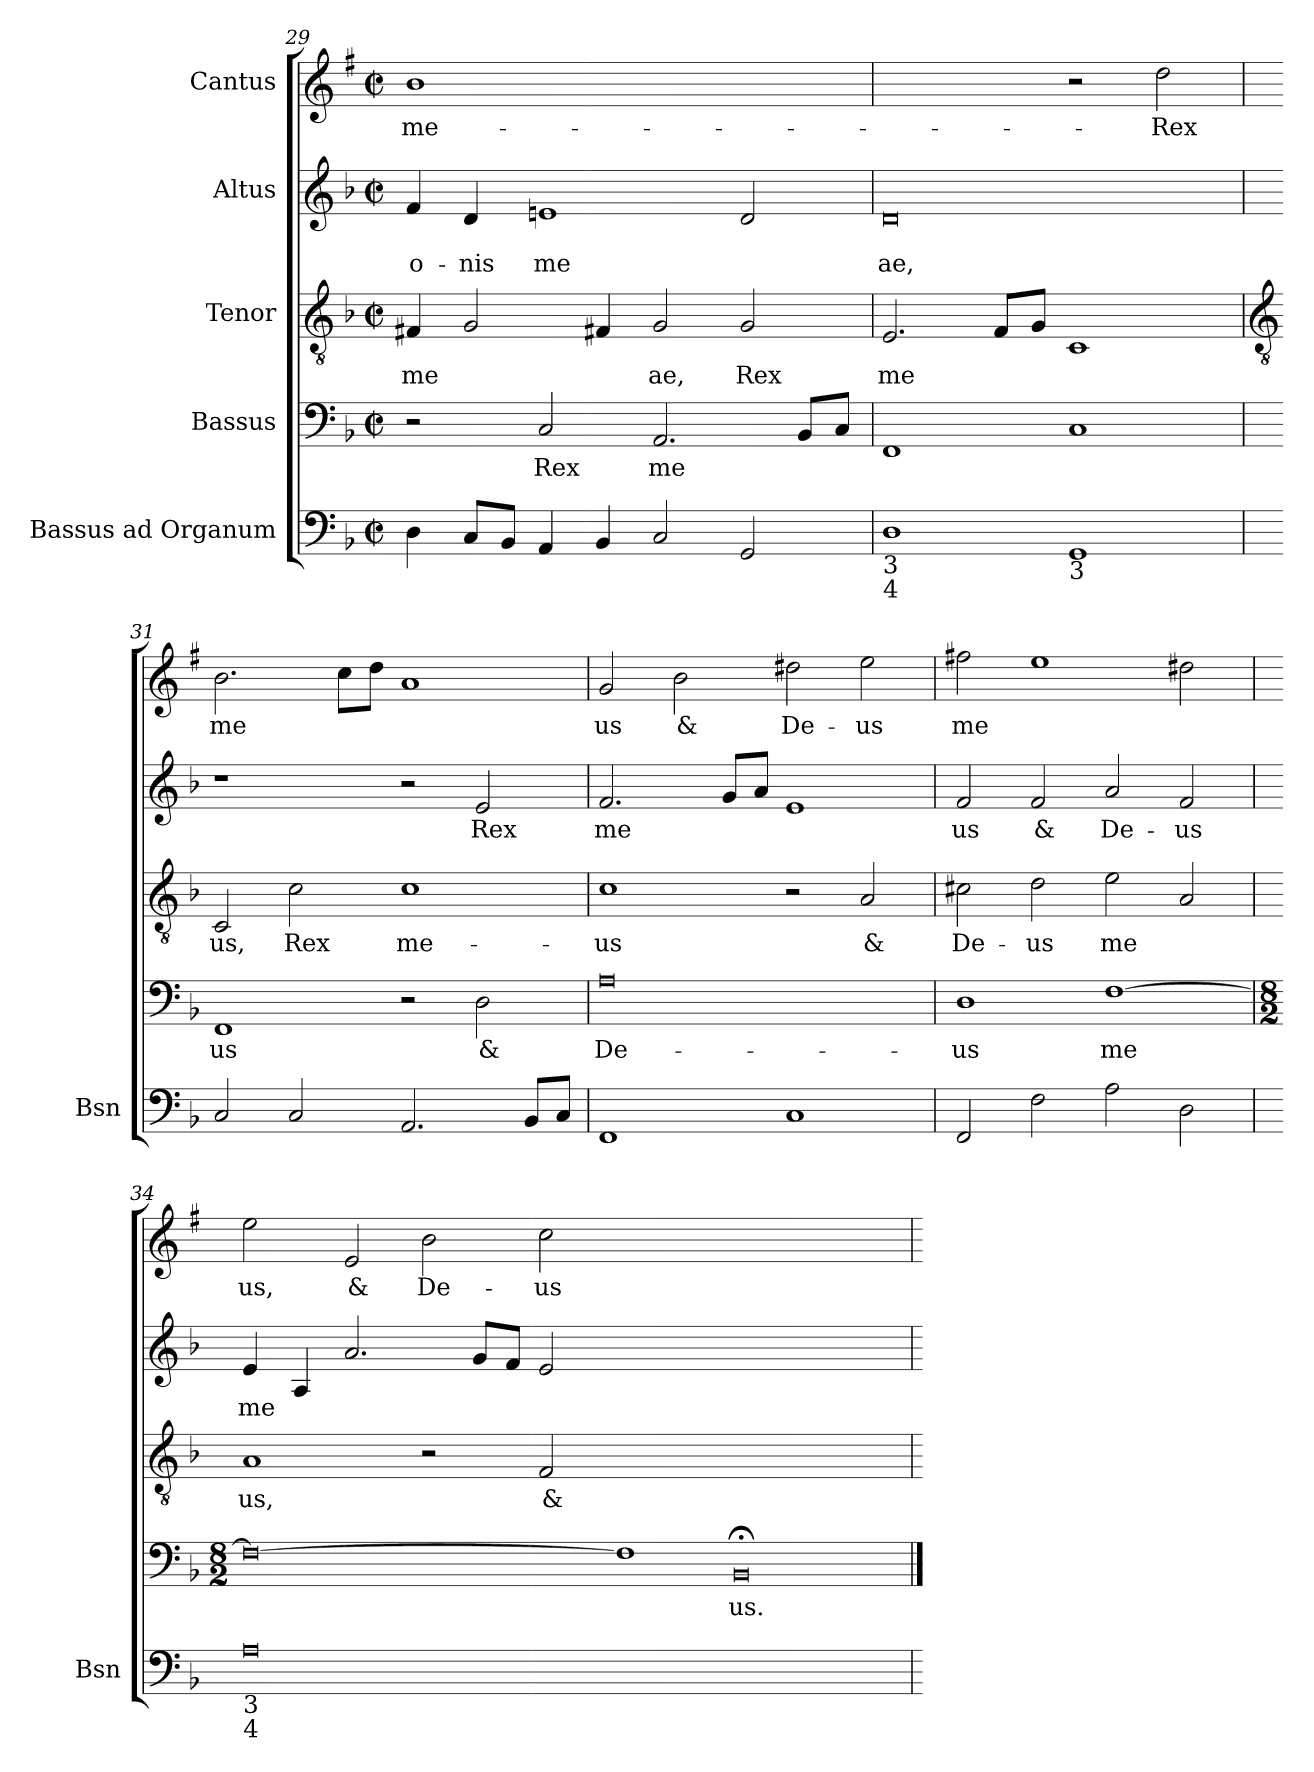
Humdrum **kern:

**kern	**kern	**text	**kern	**text	**kern	**text	**text	**kern	**text
*part5	*part4	*part4	*part3	*part3	*part2	*part2	*part2	*part1	*part1
*staff5	*staff4	*staff4	*staff3	*staff3	*staff2	*staff2	*staff2	*staff1	*staff1
*I"Bassus ad Organum	*I"Bassus	*	*I"Tenor	*	*I"Altus	*	*	*I"Cantus	*
*I'Bsn	*	*	*	*	*	*	*	*	*
*clefF4	*clefF4	*	*clefGv2	*	*clefG2	*	*	*clefG2	*
*	*	*	*	*	*	*	*	*ITrd1c2	*
*k[b-]	*k[b-]	*	*k[b-]	*	*k[b-]	*	*	*k[b-]	*
*F:	*F:	*	*F:	*	*F:	*	*	*F:	*
*M4/2	*M4/2	*	*M4/2	*	*M4/2	*	*	*M4/2	*
*met(c|)	*met(c|)	*	*met(c|)	*	*met(c|)	*	*	*met(c|)	*
=29	=29	=29	=29	=29	=29	=29	=29	=29	=29
!	!	!	!	!LO:LY:b	!	!	!LO:LY:b	!	!LO:LY:b
4D	2r	.	4F#X	me	4f	.	-o-	1a	me-
!	!	!	!	!	!	!	!LO:LY:b	!	!
8CL	.	.	2G	.	4d	.	-nis	.	.
8BB-J	.	.	.	.	.	.	.	.	.
!	!	!LO:LY:b	!	!	!	!	!LO:LY:b	!	!
4AA	2C	Rex	.	.	1en	.	me	.	.
4BB-	.	.	4F#X	.	.	.	.	.	.
!	!	!LO:LY:b	!	!LO:LY:b	!	!	!	!	!LO:LY:b
2C	2.AA	me	2G	ae,	.	.	.	[1gyy	-ae,
!	!	!	!	!LO:LY:b	!	!	!	!	!
2GG	.	.	2G	Rex	2d	.	.	.	.
.	8BB-L	.	.	.	.	.	.	.	.
.	8CJ	.	.	.	.	.	.	.	.
!!LO:LB:g=z
=30	=30	=30	=30	=30	=30	=30	=30	=30	=30
!LO:TX:b:t=3	!	!	!	!	!	!	!	!	!
!LO:TX:b:t=4	!	!	!	!	!	!	!	!	!
!	!	!	!	!LO:LY:b	!	!	!LO:LY:b	!	!
1D	1FF	.	2.E	me	0d	.	ae,	2.gyy_	.
.	.	.	8FL	.	.	.	.	4gyy]	.
.	.	.	8GJ	.	.	.	.	.	.
!LO:TX:b:t=3	!	!	!	!	!	!	!	!	!
1GG	1C	.	1C	.	.	.	.	2r	.
!	!	!	!	!	!	!	!	!	!LO:LY:b
.	.	.	.	.	.	.	.	2cc	Rex
!!LO:LB:g=z
=31	=31	=31	=31	=31	=31	=31	=31	=31	=31
*	*	*	*clefGv2	*	*	*	*	*	*
!	!	!LO:LY:b	!	!LO:LY:b	!	!	!	!	!LO:LY:b
2C	1FF	us	2C	us,	1r	.	.	2.a	me
!	!	!	!	!LO:LY:b	!	!	!	!	!
2C	.	.	2c	Rex	.	.	.	.	.
.	.	.	.	.	.	.	.	8b-L	.
.	.	.	.	.	.	.	.	8ccJ	.
!	!	!	!	!LO:LY:b	!	!	!	!	!
2.AA	2r	.	1c	me-	2r	.	.	1g	.
!	!	!LO:LY:b	!	!	!	!LO:LY:b	!	!	!
.	2D	&	.	.	2e	Rex	.	.	.
8BB-L	.	.	.	.	.	.	.	.	.
8CJ	.	.	.	.	.	.	.	.	.
!!LO:LB:g=z
=32	=32	=32	=32	=32	=32	=32	=32	=32	=32
!	!	!LO:LY:b	!	!LO:LY:b	!	!LO:LY:b	!	!	!LO:LY:b
1FF	0A	De-	1c	-us	2.f	me	.	2f	us
!	!	!	!	!	!	!	!	!	!LO:LY:b
.	.	.	.	.	.	.	.	2a	&
.	.	.	.	.	8gL	.	.	.	.
.	.	.	.	.	8aJ	.	.	.	.
!	!	!	!	!	!	!	!	!	!LO:LY:b
1C	.	.	2r	.	1e	.	.	2cc#X	De-
!	!	!	!	!LO:LY:b	!	!	!	!	!LO:LY:b
.	.	.	2A	&	.	.	.	2dd	-us
=33	=33	=33	=33	=33	=33	=33	=33	=33	=33
!	!	!LO:LY:b	!	!LO:LY:b	!	!LO:LY:b	!	!	!LO:LY:b
2FF	1D	-us	2c#X	De-	2f	us	.	2een	me
!	!	!	!	!LO:LY:b	!	!LO:LY:b	!	!	!
2F	.	.	2d	-us	2f	&	.	1dd	.
!	!	!LO:LY:b	!	!LO:LY:b	!	!LO:LY:b	!	!	!
2A	[1F	me	2e	me	2a	De-	.	.	.
!	!	!	!	!	!	!LO:LY:b	!	!	!
2D	.	.	2A	.	2f	-us	.	2cc#X	.
=34	=34	=34	=34	=34	=34	=34	=34	=34	=34
*	*M8/2	*	*	*	*	*	*	*	*
!LO:TX:b:t=3	!	!	!	!	!	!	!	!	!
!LO:TX:b:t=4	!	!	!	!	!	!	!	!	!
!	!	!	!	!LO:LY:b	!	!LO:LY:b	!	!	!LO:LY:b
0A	0F_	.	1A	us,	4e	me	.	2dd	us,
.	.	.	.	.	4A	.	.	.	.
!	!	!	!	!	!	!	!	!	!LO:LY:b
.	.	.	.	.	2.a	.	.	2d	&
!	!	!	!	!	!	!	!	!	!LO:LY:b
.	.	.	2r	.	.	.	.	2a	De-
.	.	.	.	.	8gL	.	.	.	.
.	.	.	.	.	8fJ	.	.	.	.
!	!	!	!	!LO:LY:b	!	!	!	!	!LO:LY:b
.	.	.	2F	&	2e	.	.	2b-	-us
0.ryy	1F]	.	0.ryy	.	0.ryy	.	.	0.ryy	.
!	!	!LO:LY:b	!	!	!	!	!	!	!
.	0BB-;<	us.	.	.	.	.	.	.	.
=	==	=	=	=	=	=	=	=	=
*-	*-	*-	*-	*-	*-	*-	*-	*-	*-
